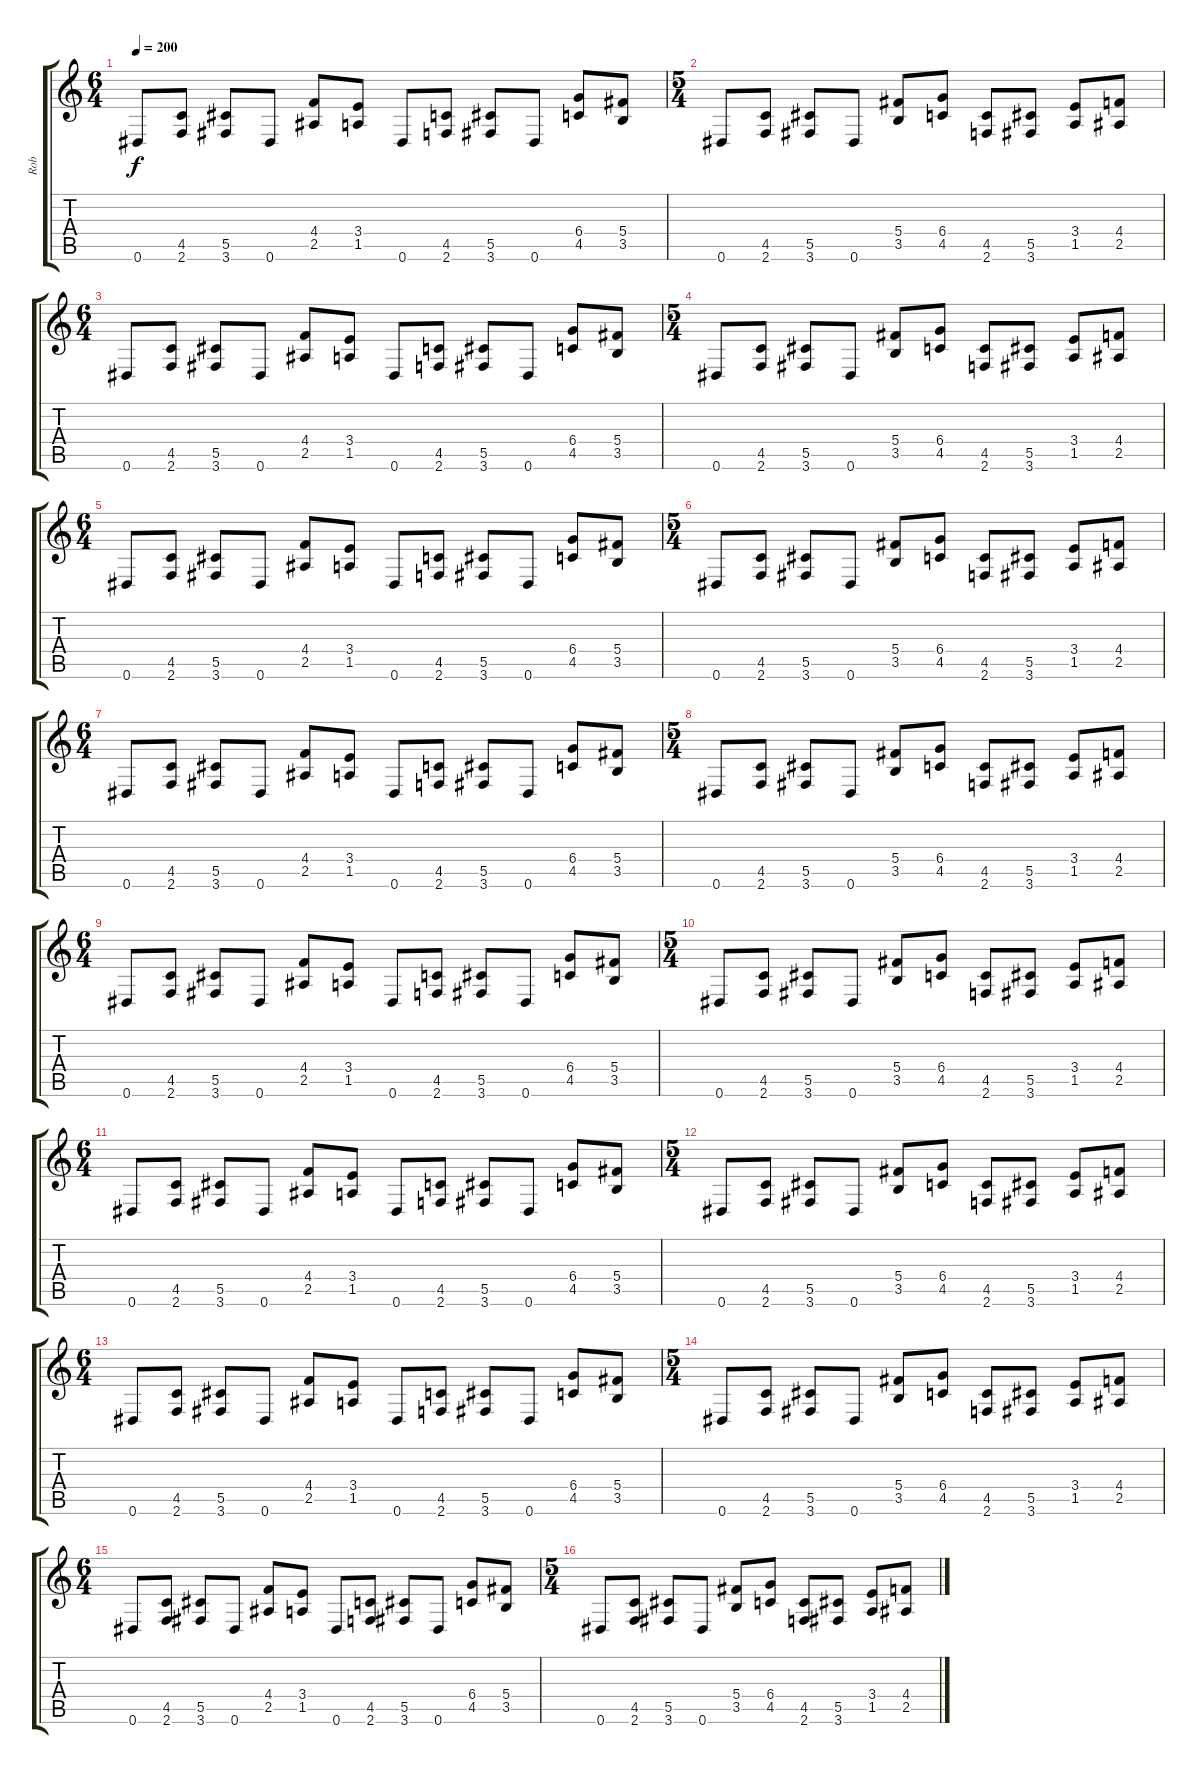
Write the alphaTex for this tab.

\track ("Rob" "Rob") {instrument overdrivenguitar}
\staff {score tabs}
\tuning (Eb4 Bb3 Gb3 Db3 Ab2 Eb2) {hide}
\ts (6 4)
\tempo 200
\clef g2
\ks c
0.6.8{dy f} (4.5 2.6).8 (5.5 3.6).8 0.6.8 (4.4 2.5).8 (3.4 1.5).8 0.6.8 (4.5 2.6).8 (5.5 3.6).8 0.6.8 (6.4 4.5).8 (5.4 3.5).8 |
\ts (5 4)
0.6.8 (4.5 2.6).8 (5.5 3.6).8 0.6.8 (5.4 3.5).8 (6.4 4.5).8 (4.5 2.6).8 (5.5 3.6).8 (3.4 1.5).8 (4.4 2.5).8 |
\ts (6 4)
0.6.8 (4.5 2.6).8 (5.5 3.6).8 0.6.8 (4.4 2.5).8 (3.4 1.5).8 0.6.8 (4.5 2.6).8 (5.5 3.6).8 0.6.8 (6.4 4.5).8 (5.4 3.5).8 |
\ts (5 4)
0.6.8 (4.5 2.6).8 (5.5 3.6).8 0.6.8 (5.4 3.5).8 (6.4 4.5).8 (4.5 2.6).8 (5.5 3.6).8 (3.4 1.5).8 (4.4 2.5).8 |
\ts (6 4)
0.6.8 (4.5 2.6).8 (5.5 3.6).8 0.6.8 (4.4 2.5).8 (3.4 1.5).8 0.6.8 (4.5 2.6).8 (5.5 3.6).8 0.6.8 (6.4 4.5).8 (5.4 3.5).8 |
\ts (5 4)
0.6.8 (4.5 2.6).8 (5.5 3.6).8 0.6.8 (5.4 3.5).8 (6.4 4.5).8 (4.5 2.6).8 (5.5 3.6).8 (3.4 1.5).8 (4.4 2.5).8 |
\ts (6 4)
0.6.8 (4.5 2.6).8 (5.5 3.6).8 0.6.8 (4.4 2.5).8 (3.4 1.5).8 0.6.8 (4.5 2.6).8 (5.5 3.6).8 0.6.8 (6.4 4.5).8 (5.4 3.5).8 |
\ts (5 4)
0.6.8 (4.5 2.6).8 (5.5 3.6).8 0.6.8 (5.4 3.5).8 (6.4 4.5).8 (4.5 2.6).8 (5.5 3.6).8 (3.4 1.5).8 (4.4 2.5).8 |
\ts (6 4)
0.6.8 (4.5 2.6).8 (5.5 3.6).8 0.6.8 (4.4 2.5).8 (3.4 1.5).8 0.6.8 (4.5 2.6).8 (5.5 3.6).8 0.6.8 (6.4 4.5).8 (5.4 3.5).8 |
\ts (5 4)
0.6.8 (4.5 2.6).8 (5.5 3.6).8 0.6.8 (5.4 3.5).8 (6.4 4.5).8 (4.5 2.6).8 (5.5 3.6).8 (3.4 1.5).8 (4.4 2.5).8 |
\ts (6 4)
0.6.8 (4.5 2.6).8 (5.5 3.6).8 0.6.8 (4.4 2.5).8 (3.4 1.5).8 0.6.8 (4.5 2.6).8 (5.5 3.6).8 0.6.8 (6.4 4.5).8 (5.4 3.5).8 |
\ts (5 4)
0.6.8 (4.5 2.6).8 (5.5 3.6).8 0.6.8 (5.4 3.5).8 (6.4 4.5).8 (4.5 2.6).8 (5.5 3.6).8 (3.4 1.5).8 (4.4 2.5).8 |
\ts (6 4)
0.6.8 (4.5 2.6).8 (5.5 3.6).8 0.6.8 (4.4 2.5).8 (3.4 1.5).8 0.6.8 (4.5 2.6).8 (5.5 3.6).8 0.6.8 (6.4 4.5).8 (5.4 3.5).8 |
\ts (5 4)
0.6.8 (4.5 2.6).8 (5.5 3.6).8 0.6.8 (5.4 3.5).8 (6.4 4.5).8 (4.5 2.6).8 (5.5 3.6).8 (3.4 1.5).8 (4.4 2.5).8 |
\ts (6 4)
0.6.8 (4.5 2.6).8 (5.5 3.6).8 0.6.8 (4.4 2.5).8 (3.4 1.5).8 0.6.8 (4.5 2.6).8 (5.5 3.6).8 0.6.8 (6.4 4.5).8 (5.4 3.5).8 |
\ts (5 4)
0.6.8 (4.5 2.6).8 (5.5 3.6).8 0.6.8 (5.4 3.5).8 (6.4 4.5).8 (4.5 2.6).8 (5.5 3.6).8 (3.4 1.5).8 (4.4 2.5).8
